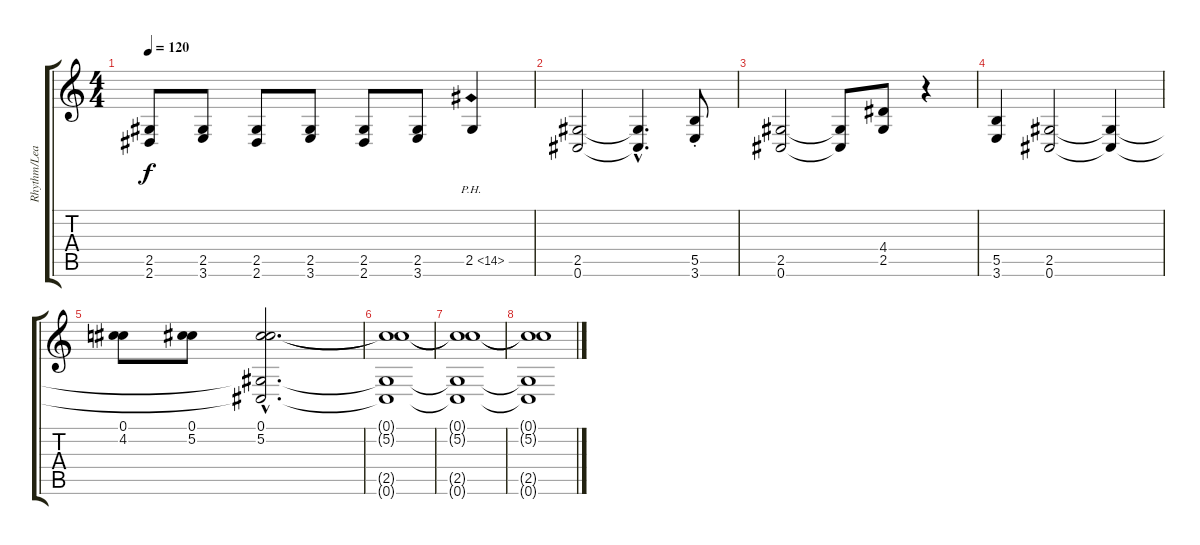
\track ("Rhythm/Lead" "Rhythm/Lea") {instrument distortionguitar}
\staff {score tabs}
\tuning (Db4 Ab3 E3 B2 Gb2 Db2) {hide}
\ts (4 4)
\tempo 120
\clef g2
\ks c
(2.5 2.6).8{dy f} (2.5 3.6).8 (2.5 2.6).8 (2.5 3.6).8 (2.5 2.6).8 (2.5 3.6).8 2.5{ph 12}.4 |
(2.5 0.6).2 (2.5{hac t} 0.6{hac t}).4{d} (5.5{st} 3.6{st}).8 |
(2.5 0.6).2 (2.5{t} 0.6{t}).8 (4.4 2.5).8 r.4 |
(5.5 3.6).4 (2.5 0.6).2 (2.5{t} 0.6{t}).4 |
(0.1 4.2).8{volume 0} (0.1 5.2).8 (0.1{hac} 5.2{hac} 2.5{hac t} 0.6{hac t}).2{d} |
(0.1{t} 5.2{t} 2.5{t} 0.6{t}).1 |
(0.1{t} 5.2{t} 2.5{t} 0.6{t}).1 |
(0.1{t} 5.2{t} 2.5{t} 0.6{t}).1
